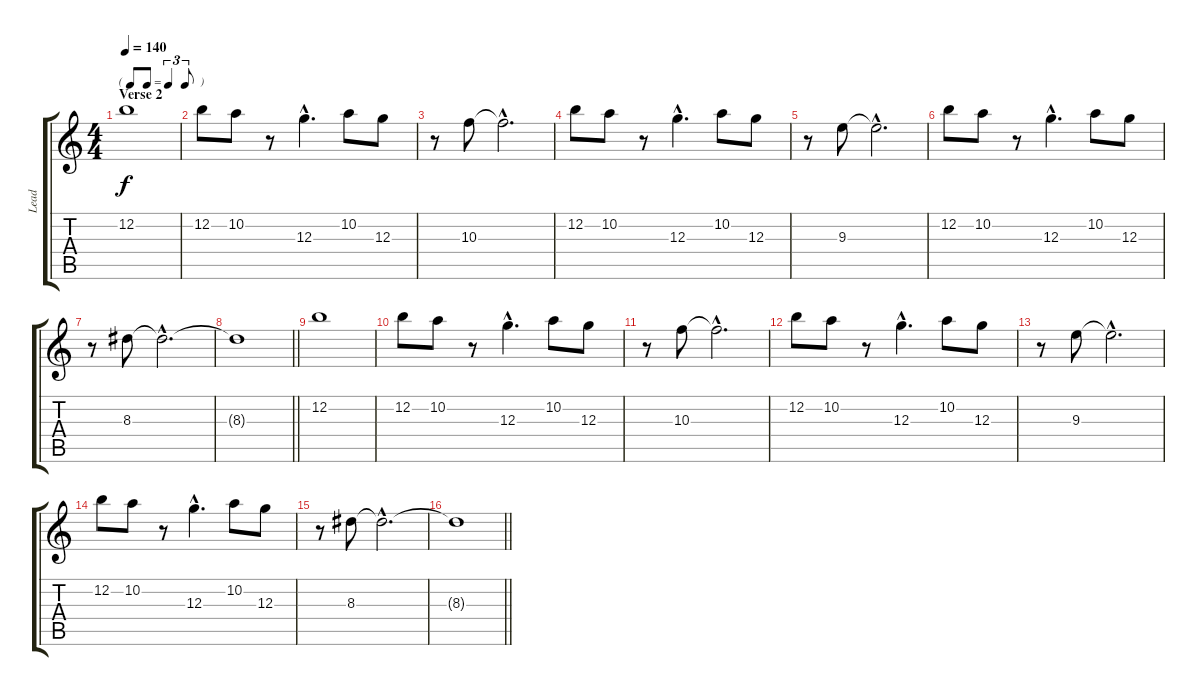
\track ("Lead" "Lead") {instrument electricguitarjazz}
\staff {score tabs}
\tuning (E4 B3 G3 D3 A2 E2) {hide}
\ts (4 4)
\tf triplet8th
\section ("" "Verse 2")
\tempo 140
\clef g2
\ks c
12.2.1{dy f} |
12.2.8 10.2.8 r.8 12.3{hac}.4{d} 10.2.8 12.3.8 |
r.8 10.3.8 10.3{hac t}.2{d} |
12.2.8 10.2.8 r.8 12.3{hac}.4{d} 10.2.8 12.3.8 |
r.8 9.3.8 9.3{hac t}.2{d} |
12.2.8 10.2.8 r.8 12.3{hac}.4{d} 10.2.8 12.3.8 |
r.8 8.3.8 8.3{hac t}.2{d} |
\barLineRight lightlight
8.3{t}.1 |
12.2.1 |
12.2.8 10.2.8 r.8 12.3{hac}.4{d} 10.2.8 12.3.8 |
r.8 10.3.8 10.3{hac t}.2{d} |
12.2.8 10.2.8 r.8 12.3{hac}.4{d} 10.2.8 12.3.8 |
r.8 9.3.8 9.3{hac t}.2{d} |
12.2.8 10.2.8 r.8 12.3{hac}.4{d} 10.2.8 12.3.8 |
r.8 8.3.8 8.3{hac t}.2{d} |
\barLineRight lightlight
8.3{t}.1
